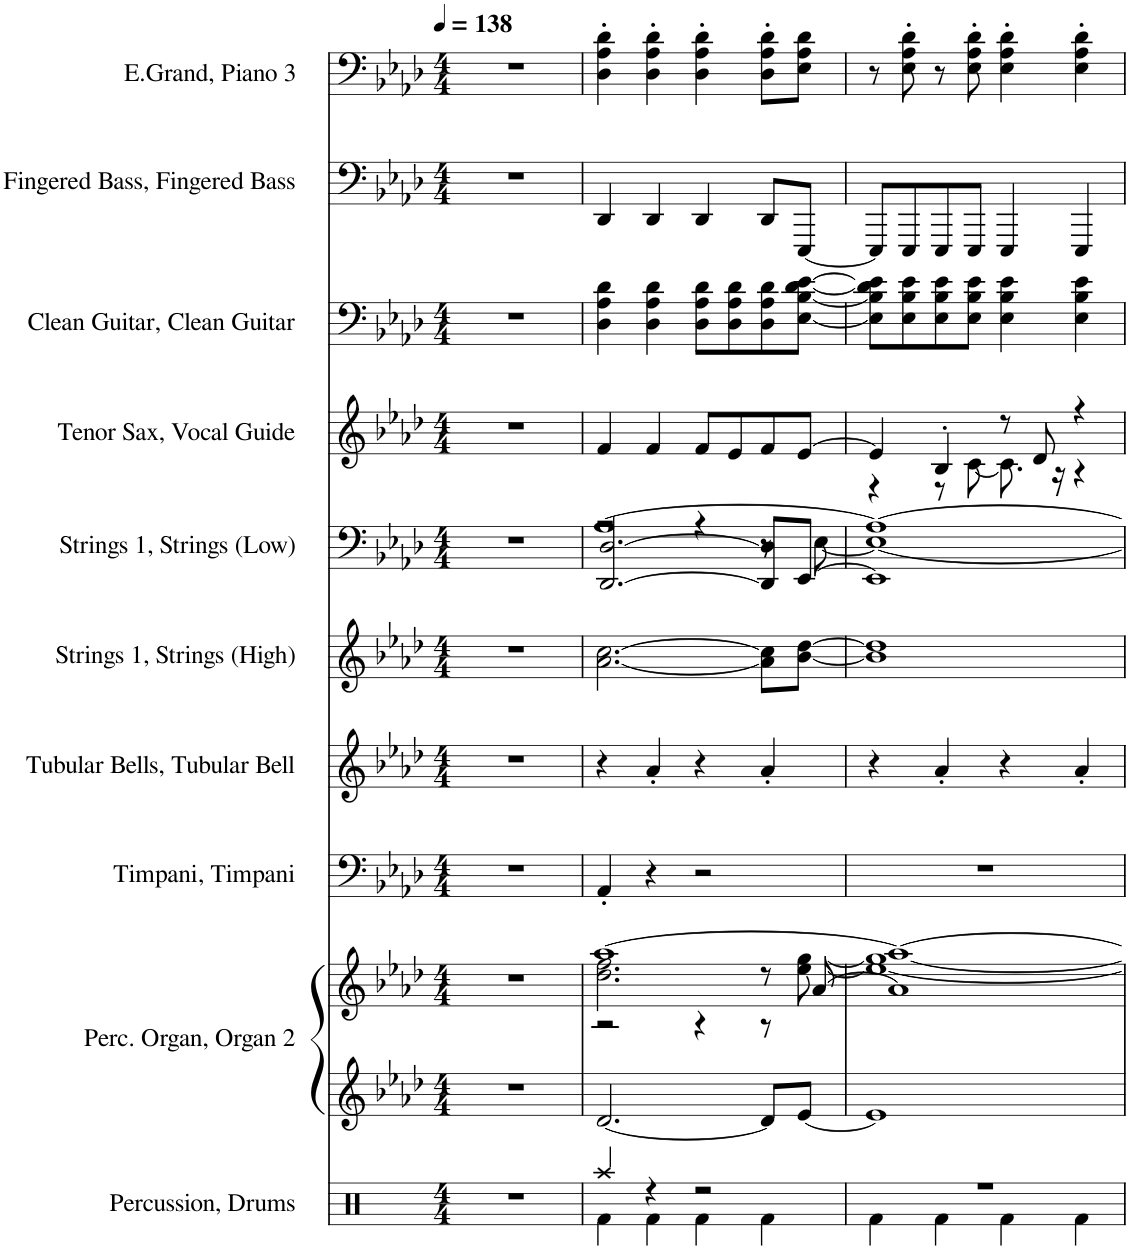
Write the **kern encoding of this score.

**kern	**kern	**kern	**kern	**kern	**kern	**kern	**kern	**kern	**kern	**kern
*part10	*part9	*part9	*part8	*part7	*part6	*part5	*part4	*part3	*part2	*part1
*staff11	*staff10	*staff9	*staff8	*staff7	*staff6	*staff5	*staff4	*staff3	*staff2	*staff1
*I"Percussion, Drums	*I"Perc. Organ, Organ 2	*	*I"Timpani, Timpani	*I"Tubular Bells, Tubular Bell	*I"Strings 1, Strings (High)	*I"Strings 1, Strings (Low)	*I"Tenor Sax, Vocal Guide	*I"Clean Guitar, Clean Guitar	*I"Fingered Bass, Fingered Bass	*I"E.Grand, Piano 3
*	*	*	*I'Timp	*I'Tbells	*I'Str	*I'Str	*I'T Sax	*	*	*I'E.Pno
*clefX	*clefG2	*clefG2	*clefF4	*clefG2	*clefG2	*clefF4	*clefG2	*clefF4	*clefF4	*clefF4
*	*	*	*	*	*	*	*Trd8c14	*	*	*
*k[]	*k[b-e-a-d-]	*k[b-e-a-d-]	*k[b-e-a-d-]	*k[b-e-a-d-]	*k[b-e-a-d-]	*k[b-e-a-d-]	*k[b-e-a-d-]	*k[b-e-a-d-]	*k[b-e-a-d-]	*k[b-e-a-d-]
*M4/4	*M4/4	*M4/4	*M4/4	*M4/4	*M4/4	*M4/4	*M4/4	*M4/4	*M4/4	*M4/4
*MM138	*MM138	*MM138	*MM138	*MM138	*MM138	*MM138	*MM138	*MM138	*MM138	*MM138
=1	=1	=1	=1	=1	=1	=1	=1	=1	=1	=1
1r	1r	1r	1r	1r	1r	1r	1r	1r	1r	1r
=2	=2	=2	=2	=2	=2	=2	=2	=2	=2	=2
*^	*	*^	*	*	*	*^	*	*	*	*
*	*	*	*	*^	*	*	*	*	*^	*	*	*	*
4Raa/	4Rf\	[2.d-/	[1aa-	2.dd-\ 2.ff\	2r	4AA-'/	4r	[2.a-\ [2.cc\	[1A-	2r	[2.DD-/ [2.D-/	4f/	4D-\ 4A-\ 4d-\	4DD-/	4D-\' 4A-\' 4d-\'
4r	4Rf\	.	.	.	.	4r	4a-'/	.	.	.	.	4f/	4D-\ 4A-\ 4d-\	4DD-/	4D-\' 4A-\' 4d-\'
2r	4Rf\	.	.	.	4r	2r	4r	.	.	4r	.	8f/L	8D-\ 8A-\ 8d-\L	4DD-/	4D-\' 4A-\' 4d-\'
.	.	.	.	.	.	.	.	.	.	.	.	8e-/	8D-\ 8A-\ 8d-\	.	.
.	4Rf\	8d-/L]	.	8r	8r	.	4a-'/	8a-\] 8cc\]L	.	8r	8DD-/] 8D-/]L	8f/	8D-\ 8A-\ 8d-\	8DD-/L	8D-\' 8A-\' 8d-\'L
.	.	[8e-/J	.	[8ee-\ [8gg\	[8a-/	.	.	[8b-\ [8dd-\J	.	[8E-\	[8EE-/J	[8e-/J	[8E-\ [8B-\ [8d-\ [8e-\J	[8EEE-/J	8E-\ 8A-\ 8d-\J
=3	=3	=3	=3	=3	=3	=3	=3	=3	=3	=3	=3	=3	=3	=3	=3
*	*	*	*	*	*	*	*	*	*	*	*	*^	*	*	*
1r	4Rf\	1e-]	1aa-_	1ee-_ 1gg_	1a-]	1r	4r	1b-] 1dd-]	1A-_	1E-_	1EE-]	4e-/]	4r	8E-\] 8B-\] 8d-\] 8e-\]L	8EEE-/L]	8r
.	.	.	.	.	.	.	.	.	.	.	.	.	.	8E-\ 8B-\ 8e-\	8EEE-/	8E-\' 8A-\' 8d-\'
.	4Rf\	.	.	.	.	.	4a-'/	.	.	.	.	4B-'/	8r	8E-\ 8B-\ 8e-\	8EEE-/	8r
.	.	.	.	.	.	.	.	.	.	.	.	.	[8c\	8E-\ 8B-\ 8e-\J	8EEE-/J	8E-\' 8A-\' 8d-\'
.	4Rf\	.	.	.	.	.	4r	.	.	.	.	8r	8.c\]	4E-\ 4B-\ 4e-\	4EEE-/	4E-\' 4A-\' 4d-\'
.	.	.	.	.	.	.	.	.	.	.	.	8d-/	.	.	.	.
.	.	.	.	.	.	.	.	.	.	.	.	.	16r	.	.	.
.	4Rf\	.	.	.	.	.	4a-'/	.	.	.	.	4r	4r	4E-\ 4B-\ 4e-\	4EEE-/	4E-\' 4A-\' 4d-\'
*	*	*	*	*	*	*	*	*	*v	*v	*v	*	*	*	*	*
*v	*v	*	*v	*v	*v	*	*	*	*	*v	*v	*	*	*
=	=	=	=	=	=	=	=	=	=	=
*-	*-	*-	*-	*-	*-	*-	*-	*-	*-	*-
